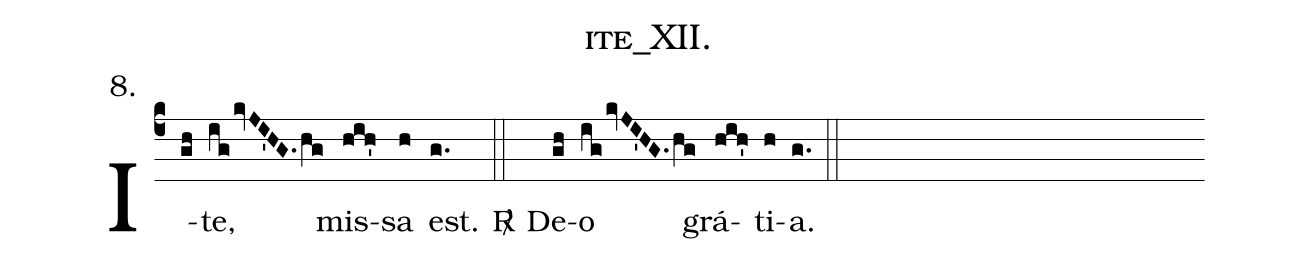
name: ite_XII.;
annotation:8.;
%%
(c4) I(gh)te,(igkvJI'HG.hg) mis(hih')sa(h) est.(g.) <sp>R/</sp>(::) De(gh)o(igkvJI'HG.hg) grá(hih')ti(h)a.(g.) (::)
